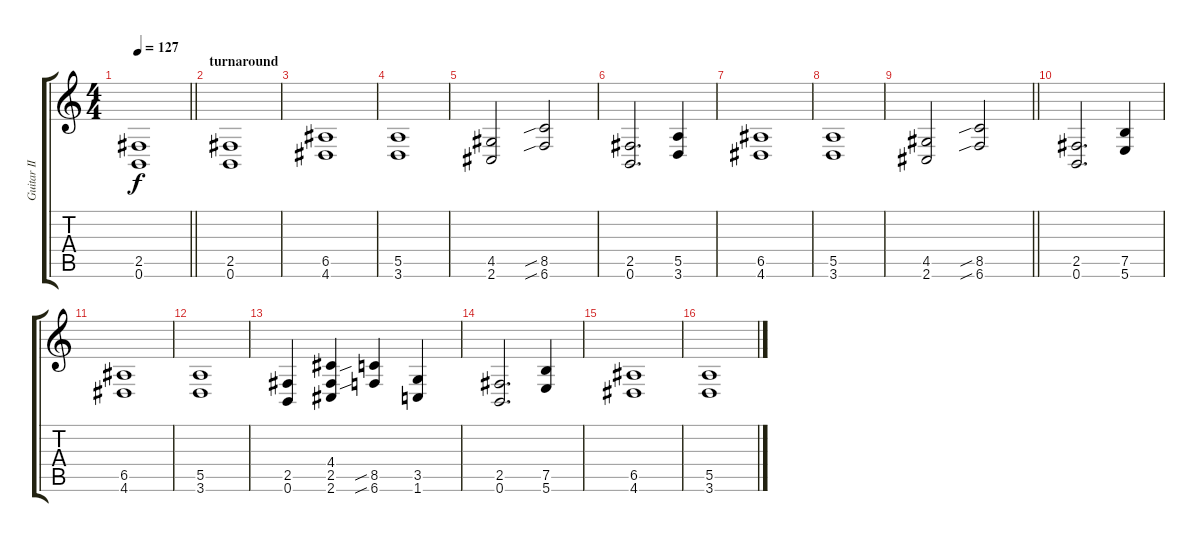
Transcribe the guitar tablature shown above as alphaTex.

\track ("Guitar II" "Guitar II") {instrument distortionguitar}
\staff {score tabs}
\tuning (B3 Gb3 D3 A2 E2 B1) {hide}
\ts (4 4)
\section ("" "")
\tempo 127
\clef g2
\barLineRight lightlight
\ks c
(2.5 0.6).1{dy f} |
\section ("" "turnaround")
(2.5 0.6).1 |
(6.5 4.6).1 |
(5.5 3.6).1 |
(4.5 2.6).2 (8.5{sib} 6.6{sib}).2 |
(2.5 0.6).2{d} (5.5 3.6).4 |
(6.5 4.6).1 |
(5.5 3.6).1 |
\barLineRight lightlight
(4.5 2.6).2 (8.5{sib} 6.6{sib}).2 |
\section ("" "")
(2.5 0.6).2{d} (7.5 5.6).4 |
(6.5 4.6).1 |
(5.5 3.6).1 |
(2.5 0.6).4 (4.4 2.5 2.6).4 (8.5{sib} 6.6{sib}).4 (3.5 1.6).4 |
(2.5 0.6).2{d} (7.5 5.6).4 |
(6.5 4.6).1 |
(5.5 3.6).1
